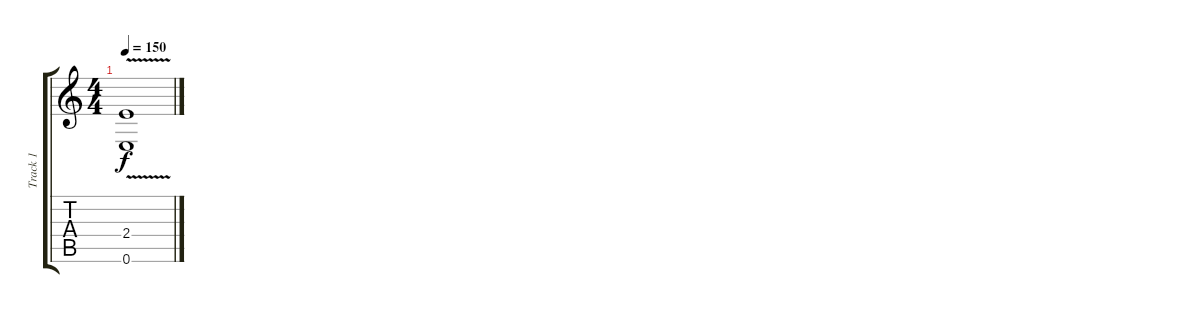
\track ("Track 1" "Track 1") {instrument acousticguitarsteel}
\staff {score tabs}
\tuning (E4 B3 G3 D3 A2 E2) {hide}
\ts (4 4)
\tempo 150
\clef g2
\ks c
(2.4{v} 0.6).1{dy f}
